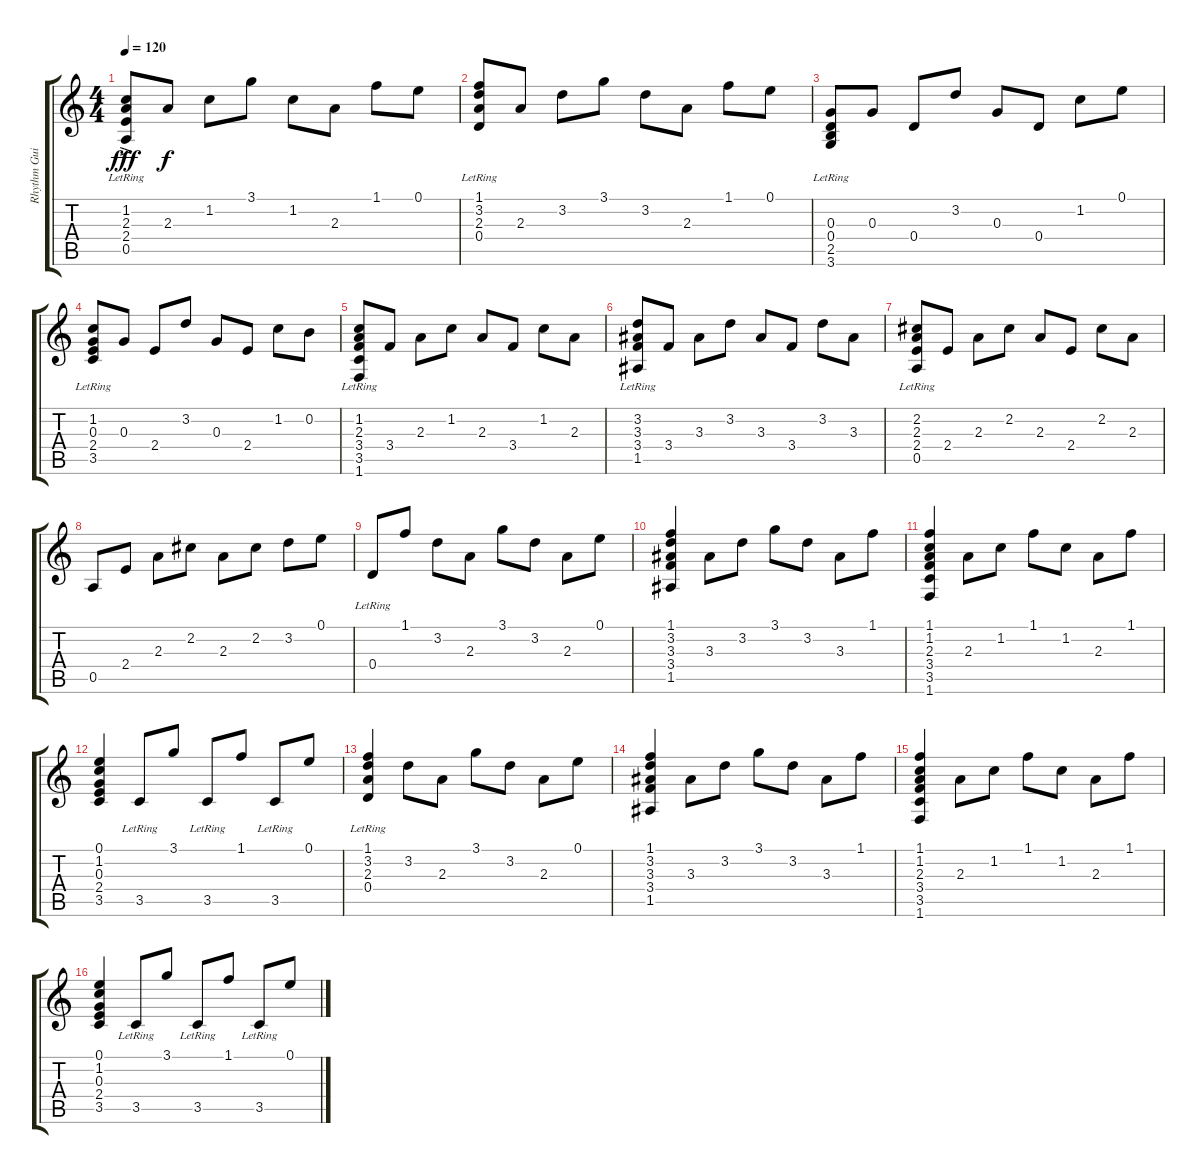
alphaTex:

\track ("Rhythm Guitar" "Rhythm Gui") {instrument electricguitarclean}
\staff {score tabs}
\tuning (E4 B3 G3 D3 A2 E2) {hide}
\ts (4 4)
\tempo 120
\clef g2
\ks c
(1.2{lr} 2.3{lr} 2.4{lr} 0.5{ac lr}).8{dy fff} 2.3.8{dy f} 1.2.8 3.1.8 1.2.8 2.3.8 1.1.8 0.1.8 |
(1.1{lr} 3.2{lr} 2.3{lr} 0.4{lr}).8 2.3.8 3.2.8 3.1.8 3.2.8 2.3.8 1.1.8 0.1.8 |
(0.3{lr} 0.4{lr} 2.5{lr} 3.6).8 0.3.8 0.4.8 3.2.8 0.3.8 0.4.8 1.2.8 0.1.8 |
(1.2{lr} 0.3{lr} 2.4{lr} 3.5{lr}).8 0.3.8 2.4.8 3.2.8 0.3.8 2.4.8 1.2.8 0.2.8 |
(1.2{lr} 2.3{lr} 3.4{lr} 3.5{lr} 1.6{lr}).8 3.4.8 2.3.8 1.2.8 2.3.8 3.4.8 1.2.8 2.3.8 |
(3.2{lr} 3.3{lr} 3.4{lr} 1.5{lr}).8 3.4.8 3.3.8 3.2.8 3.3.8 3.4.8 3.2.8 3.3.8 |
(2.2{lr} 2.3{lr} 2.4{lr} 0.5{lr}).8 2.4.8 2.3.8 2.2.8 2.3.8 2.4.8 2.2.8 2.3.8 |
0.5.8 2.4.8 2.3.8 2.2.8 2.3.8 2.2.8 3.2.8 0.1.8 |
0.4{lr}.8 1.1.8 3.2.8 2.3.8 3.1.8 3.2.8 2.3.8 0.1.8 |
(1.1 3.2 3.3 3.4 1.5).4 3.3.8 3.2.8 3.1.8 3.2.8 3.3.8 1.1.8 |
(1.1 1.2 2.3 3.4 3.5 1.6).4 2.3.8 1.2.8 1.1.8 1.2.8 2.3.8 1.1.8 |
(0.1 1.2 0.3 2.4 3.5).4 3.5{lr}.8 3.1.8 3.5{lr}.8 1.1.8 3.5{lr}.8 0.1.8 |
(1.1 3.2 2.3 0.4{lr}).4 3.2.8 2.3.8 3.1.8 3.2.8 2.3.8 0.1.8 |
(1.1 3.2 3.3 3.4 1.5).4 3.3.8 3.2.8 3.1.8 3.2.8 3.3.8 1.1.8 |
(1.1 1.2 2.3 3.4 3.5 1.6).4 2.3.8 1.2.8 1.1.8 1.2.8 2.3.8 1.1.8 |
(0.1 1.2 0.3 2.4 3.5).4 3.5{lr}.8 3.1.8 3.5{lr}.8 1.1.8 3.5{lr}.8 0.1.8
